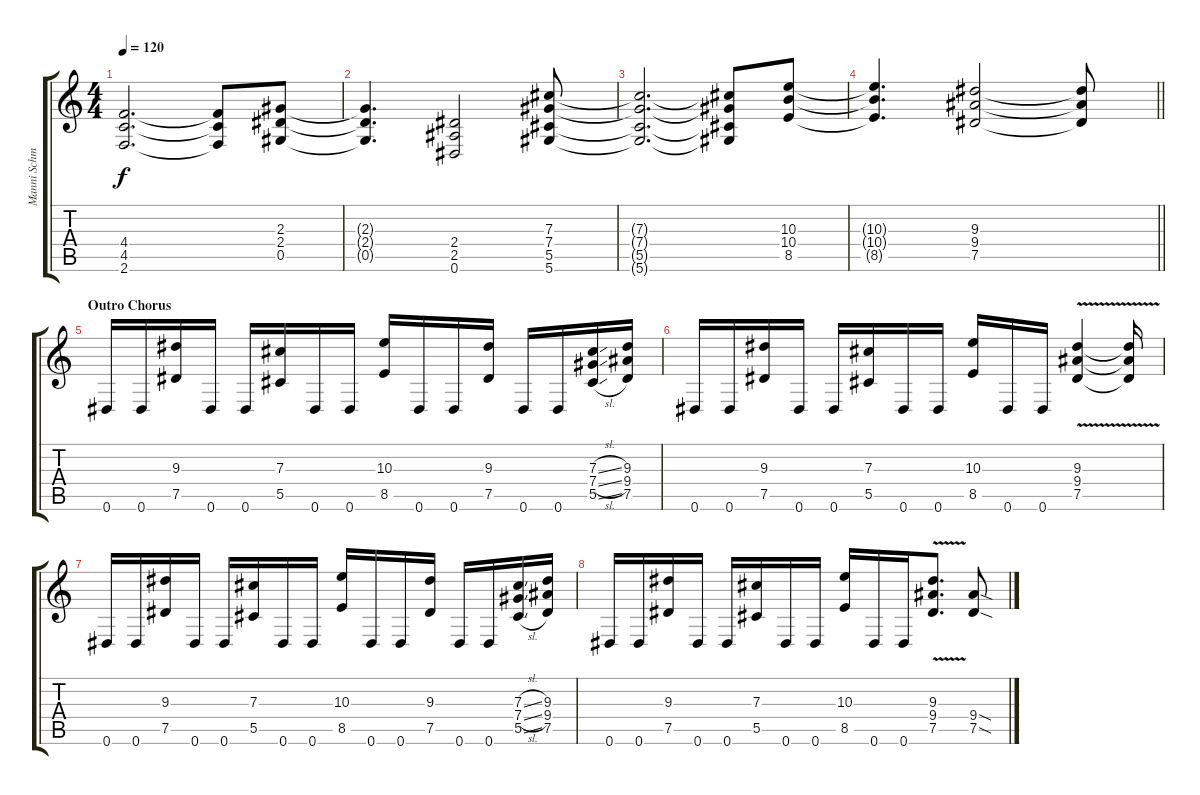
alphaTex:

\track ("Manni Schmidt" "Manni Schm") {instrument distortionguitar}
\staff {score tabs}
\tuning (Eb4 Bb3 Gb3 Db3 Ab2 Eb2) {hide}
\ts (4 4)
\tempo 120
\clef g2
\ks c
(4.4 4.5 2.6).2{d dy f} (4.4{t} 4.5{t} 2.6{t}).8 (2.3 2.4 0.5).8 |
(2.3{t} 2.4{t} 0.5{t}).4{d} (2.4 2.5 0.6).2 (7.3 7.4 5.5 5.6).8 |
(7.3{t} 7.4{t} 5.5{t} 5.6{t}).2{d} (7.3{t} 7.4{t} 5.5{t} 5.6{t}).8 (10.3 10.4 8.5).8 |
\barLineRight lightlight
(10.3{t} 10.4{t} 8.5{t}).4{d} (9.3 9.4 7.5).2 (9.3{t} 9.4{t} 7.5{t}).8 |
\section ("" "Outro Chorus")
0.6.16 0.6.16 (9.3 7.5).16 0.6.16 0.6.16 (7.3 5.5).16 0.6.16 0.6.16 (10.3 8.5).16 0.6.16 0.6.16 (9.3 7.5).16 0.6.16 0.6.16 (7.3{sl} 7.4{sl} 5.5{sl}).16 (9.3 9.4 7.5).16 |
0.6.16 0.6.16 (9.3 7.5).16 0.6.16 0.6.16 (7.3 5.5).16 0.6.16 0.6.16 (10.3 8.5).16 0.6.16 0.6.16 (9.3{v} 9.4{v} 7.5{v}).4 (9.3{t} 9.4{t} 7.5{t}).16 |
0.6.16 0.6.16 (9.3 7.5).16 0.6.16 0.6.16 (7.3 5.5).16 0.6.16 0.6.16 (10.3 8.5).16 0.6.16 0.6.16 (9.3 7.5).16 0.6.16 0.6.16 (7.3{sl} 7.4{sl} 5.5{sl}).16 (9.3 9.4 7.5).16 |
0.6.16 0.6.16 (9.3 7.5).16 0.6.16 0.6.16 (7.3 5.5).16 0.6.16 0.6.16 (10.3 8.5).16 0.6.16 0.6.16 (9.3{v} 9.4{v} 7.5{v}).8{d} (9.4{sod} 7.5{sod}).8
